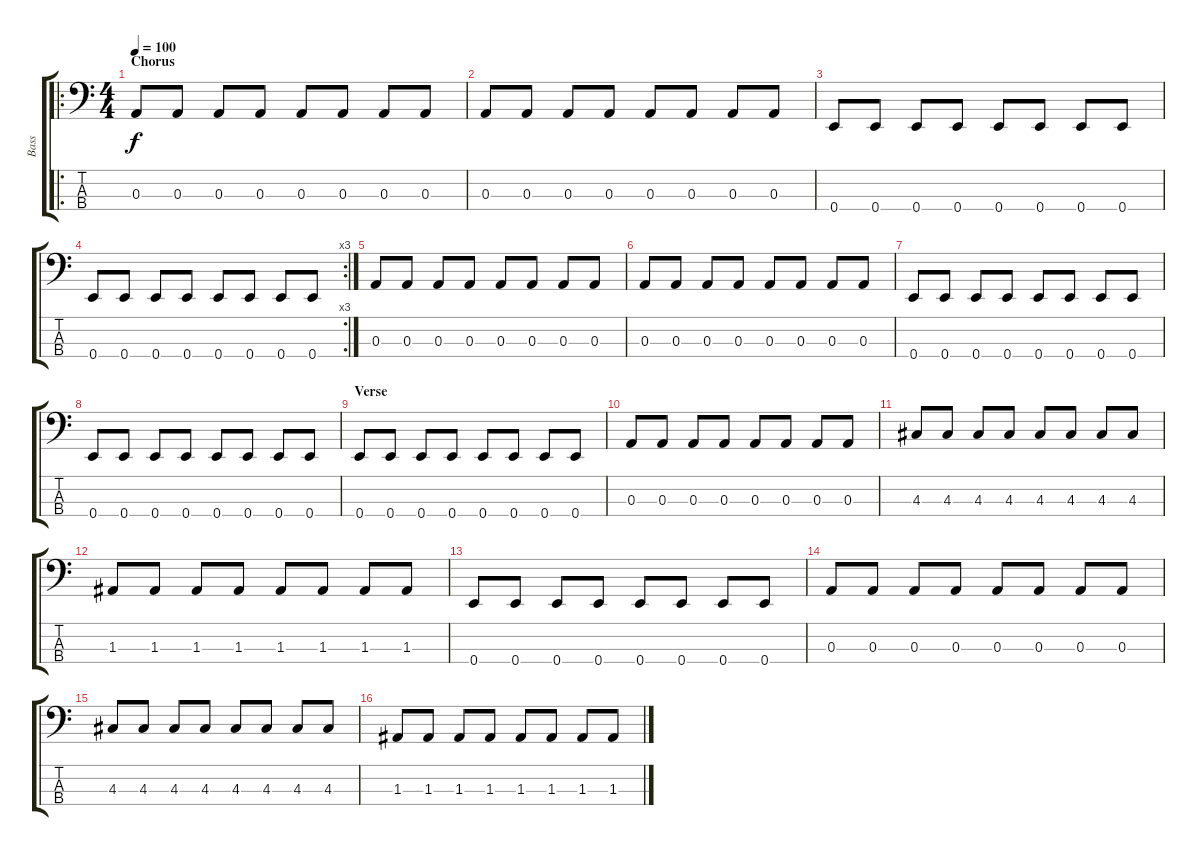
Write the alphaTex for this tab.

\track ("Bass" "Bass") {instrument electricbassfinger}
\staff {score tabs}
\tuning (G2 D2 A1 E1) {hide}
\ro
\ts (4 4)
\section ("" "Chorus")
\tempo 100
\clef f4
\ks c
0.3.8{dy f} 0.3.8 0.3.8 0.3.8 0.3.8 0.3.8 0.3.8 0.3.8 |
0.3.8 0.3.8 0.3.8 0.3.8 0.3.8 0.3.8 0.3.8 0.3.8 |
0.4.8 0.4.8 0.4.8 0.4.8 0.4.8 0.4.8 0.4.8 0.4.8 |
\rc 3
0.4.8 0.4.8 0.4.8 0.4.8 0.4.8 0.4.8 0.4.8 0.4.8 |
0.3.8 0.3.8 0.3.8 0.3.8 0.3.8 0.3.8 0.3.8 0.3.8 |
0.3.8 0.3.8 0.3.8 0.3.8 0.3.8 0.3.8 0.3.8 0.3.8 |
0.4.8 0.4.8 0.4.8 0.4.8 0.4.8 0.4.8 0.4.8 0.4.8 |
0.4.8 0.4.8 0.4.8 0.4.8 0.4.8 0.4.8 0.4.8 0.4.8 |
\section ("" "Verse")
0.4.8 0.4.8 0.4.8 0.4.8 0.4.8 0.4.8 0.4.8 0.4.8 |
0.3.8 0.3.8 0.3.8 0.3.8 0.3.8 0.3.8 0.3.8 0.3.8 |
4.3.8 4.3.8 4.3.8 4.3.8 4.3.8 4.3.8 4.3.8 4.3.8 |
1.3.8 1.3.8 1.3.8 1.3.8 1.3.8 1.3.8 1.3.8 1.3.8 |
0.4.8 0.4.8 0.4.8 0.4.8 0.4.8 0.4.8 0.4.8 0.4.8 |
0.3.8 0.3.8 0.3.8 0.3.8 0.3.8 0.3.8 0.3.8 0.3.8 |
4.3.8 4.3.8 4.3.8 4.3.8 4.3.8 4.3.8 4.3.8 4.3.8 |
1.3.8 1.3.8 1.3.8 1.3.8 1.3.8 1.3.8 1.3.8 1.3.8
